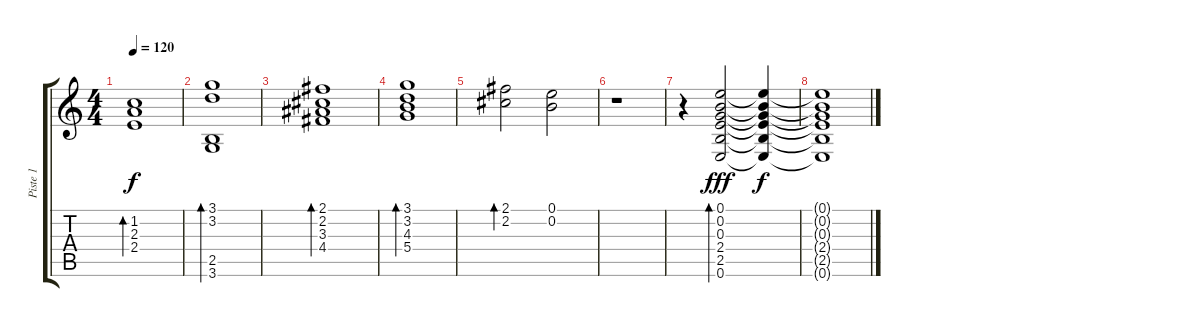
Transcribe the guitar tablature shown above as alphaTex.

\track ("Piste 1" "Piste 1") {instrument electricguitarclean}
\staff {score tabs}
\tuning (E4 B3 G3 D3 A2 E2) {hide}
\ts (4 4)
\tempo 120
\clef g2
\ks c
(1.2 2.3 2.4).1{bd 480 dy f} |
(3.1 3.2 2.5 3.6).1{bd 480} |
(2.1 2.2 3.3 4.4).1{bd 480} |
(3.1 3.2 4.3 5.4).1{bd 480} |
(2.1 2.2).2{bd 480} (0.1 0.2).2 |
r.1 |
r.4 (0.1 0.2 0.3 2.4 2.5 0.6).2{bd 480 dy fff volume 16} (0.1{t} 0.2{t} 0.3{t} 2.4{t} 2.5{t} 0.6{t}).4{dy f} |
(0.1{t} 0.2{t} 0.3{t} 2.4{t} 2.5{t} 0.6{t}).1
